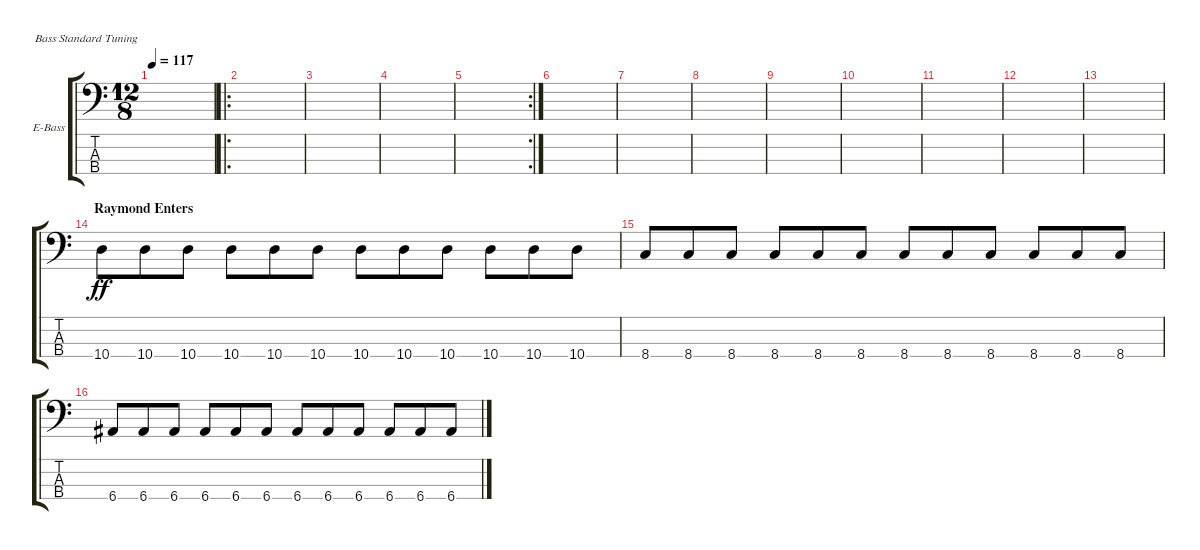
\defaultSystemsLayout 4
\bracketExtendMode groupsimilarinstruments
\firstSystemTrackNameOrientation horizontal
\otherSystemsTrackNameOrientation horizontal
\track ("Electric Bass" "E-Bass") {instrument electricbassfinger}
\staff {score tabs}
\tuning (G2 D2 A1 E1)
\ts (12 8)
\tempo 117
\clef f4
\scale
0.333333
\ks c
|
\ro
\scale
0.333333 |
\scale
0.333333 |
\scale
0.333333 |
\rc 2
\scale
0.333333 |
\scale
0.333333 |
\scale
0.333333 |
\scale
0.333333 |
\scale
0.333333 |
\scale
0.333333 |
\scale
0.333333 |
\scale
0.333333 |
\scale
0.333333 |
\section ("" "Raymond Enters")
\scale
0.333333 10.4.8{dy ff} 10.4.8 10.4.8 10.4.8 10.4.8 10.4.8 10.4.8 10.4.8 10.4.8 10.4.8 10.4.8 10.4.8 |
\scale
0.333333 8.4.8 8.4.8 8.4.8 8.4.8 8.4.8 8.4.8 8.4.8 8.4.8 8.4.8 8.4.8 8.4.8 8.4.8 |
\scale
0.333333 6.4.8 6.4.8 6.4.8 6.4.8 6.4.8 6.4.8 6.4.8 6.4.8 6.4.8 6.4.8 6.4.8 6.4.8
